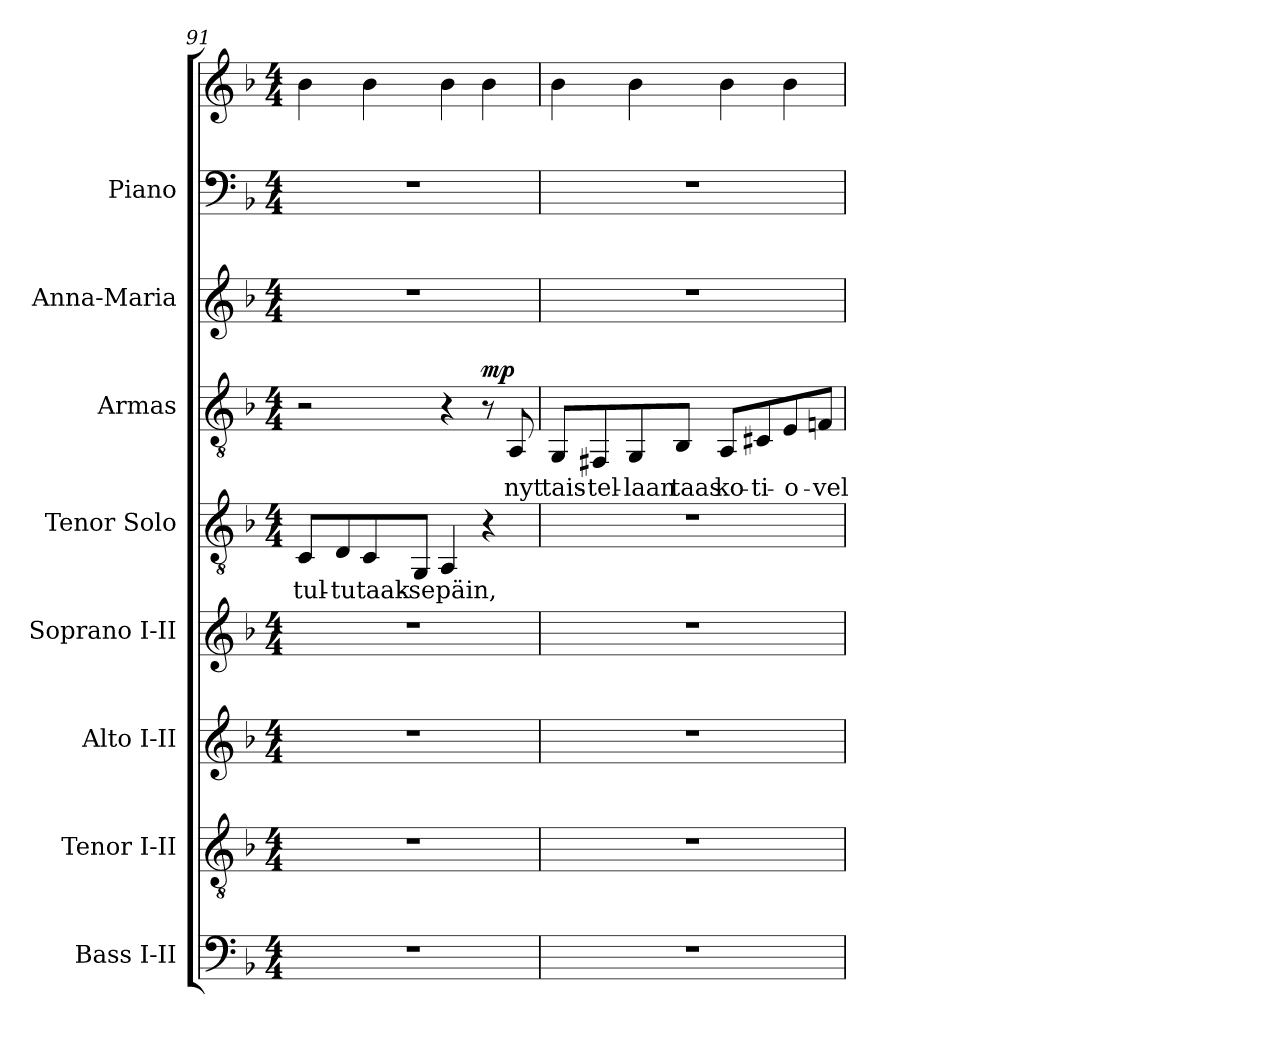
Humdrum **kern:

**kern	**kern	**kern	**kern	**kern	**text	**kern	**text	**dynam	**kern	**kern	**kern
*part8	*part7	*part6	*part5	*part4	*part4	*part3	*part3	*part3	*part2	*part1	*part1
*staff9	*staff8	*staff7	*staff6	*staff5	*staff5	*staff4	*staff4	*staff4	*staff3	*staff2	*staff1
*I"Bass I-II	*I"Tenor I-II	*I"Alto I-II	*I"Soprano I-II	*I"Tenor Solo	*	*I"Armas	*	*	*I"Anna-Maria	*I"Piano	*
*I'B.	*I'T.	*I'A.	*I'S.	*I'T. Solo	*	*I'Armas	*	*	*I'A-M	*I'Pno.	*
*clefF4	*clefGv2	*clefG2	*clefG2	*clefGv2	*	*clefGv2	*	*	*clefG2	*clefF4	*clefG2
*	*ITrd7c12	*	*	*ITrd7c12	*	*ITrd7c12	*	*	*	*	*
*k[b-]	*k[b-]	*k[b-]	*k[b-]	*k[b-]	*	*k[b-]	*	*	*k[b-]	*k[b-]	*k[b-]
*F:	*F:	*F:	*F:	*F:	*	*F:	*	*	*F:	*F:	*F:
*M4/4	*M4/4	*M4/4	*M4/4	*M4/4	*	*M4/4	*	*	*M4/4	*M4/4	*M4/4
=91	=91	=91	=91	=91	=91	=91	=91	=91	=91	=91	=91
!	!	!	!	!	!LO:LY:b:color=#000000	!	!	!	!	!	!
1r	1r	1r	1r	8CCi/L	tul-	2r	.	.	1r	1r	4b-i
!	!	!	!	!	!LO:LY:b:color=#000000	!	!	!	!	!	!
.	.	.	.	8DDi/	-tu	.	.	.	.	.	.
!	!	!	!	!	!LO:LY:b:color=#000000	!	!	!	!	!	!
.	.	.	.	8CCi/	taak-	.	.	.	.	.	4b-i
!	!	!	!	!	!LO:LY:b:color=#000000	!	!	!	!	!	!
.	.	.	.	8GGGi/J	-se	.	.	.	.	.	.
!	!	!	!	!	!LO:LY:b:color=#000000	!	!	!	!	!	!
.	.	.	.	4AAAi/	päin,	4r	.	.	.	.	4b-i
.	.	.	.	4r	.	8r	.	mp	.	.	4b-i
!	!	!	!	!	!	!	!LO:LY:b:color=#000000	!	!	!	!
.	.	.	.	.	.	8AAAi/	nyt	.	.	.	.
!!LO:LB:g=z
=92	=92	=92	=92	=92	=92	=92	=92	=92	=92	=92	=92
!	!	!	!	!	!	!	!LO:LY:b:color=#000000	!	!	!	!
1r	1r	1r	1r	1r	.	8GGGi/L	tais-	.	1r	1r	4b-i
!	!	!	!	!	!	!	!LO:LY:b:color=#000000	!	!	!	!
.	.	.	.	.	.	8FFF#Xi/	-tel-	.	.	.	.
!	!	!	!	!	!	!	!LO:LY:b:color=#000000	!	!	!	!
.	.	.	.	.	.	8GGGi/	-laan	.	.	.	4b-i
!	!	!	!	!	!	!	!LO:LY:b:color=#000000	!	!	!	!
.	.	.	.	.	.	8BBB-i/J	taas	.	.	.	.
!	!	!	!	!	!	!	!LO:LY:b:color=#000000	!	!	!	!
.	.	.	.	.	.	8AAAi/L	ko-	.	.	.	4b-i
!	!	!	!	!	!	!	!LO:LY:b:color=#000000	!	!	!	!
.	.	.	.	.	.	8CC#Xi/	-ti-	.	.	.	.
!	!	!	!	!	!	!	!LO:LY:b:color=#000000	!	!	!	!
.	.	.	.	.	.	8EEi/	-o-	.	.	.	4b-i
!	!	!	!	!	!	!	!LO:LY:b:color=#000000	!	!	!	!
.	.	.	.	.	.	8FFni/J	-vel-	.	.	.	.
=	=	=	=	=	=	=	=	=	=	=	=
*-	*-	*-	*-	*-	*-	*-	*-	*-	*-	*-	*-
